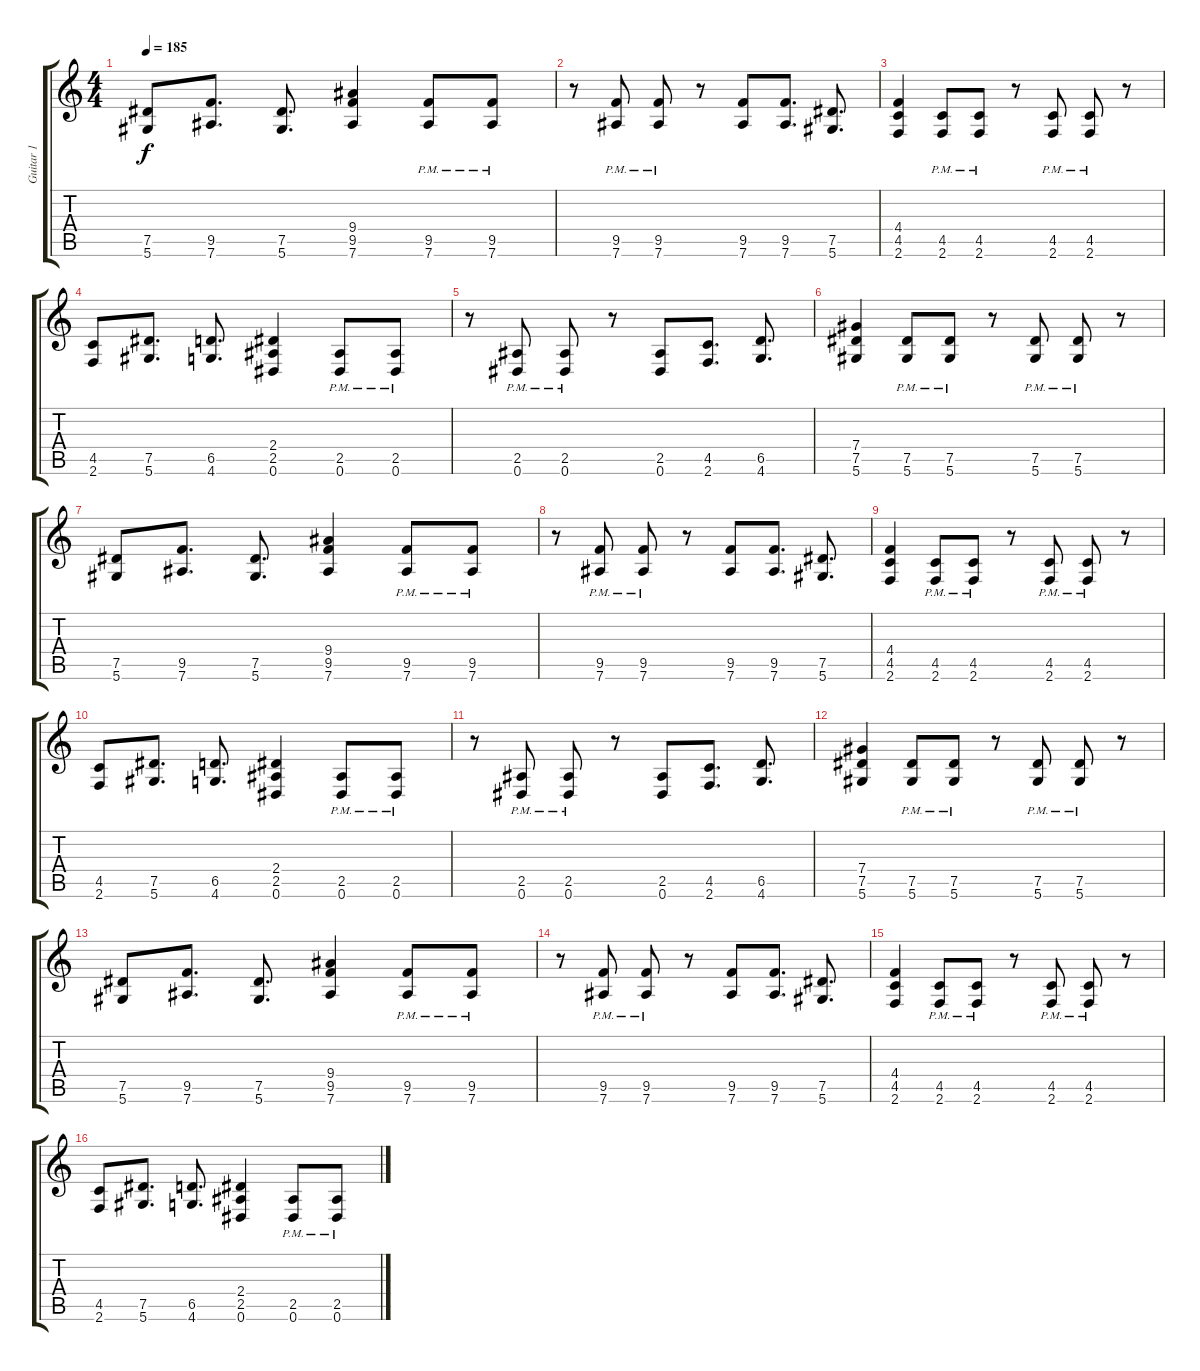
\track ("Guitar 1" "Guitar 1") {instrument distortionguitar}
\staff {score tabs}
\tuning (Eb4 Bb3 Gb3 Db3 Ab2 Eb2) {hide}
\ts (4 4)
\tempo 185
\clef g2
\ks c
(7.5 5.6).8{dy f} (9.5 7.6).8{d} (7.5 5.6).8{d} (9.4 9.5 7.6).4 (9.5 7.6{pm}).8 (9.5 7.6{pm}).8 |
r.8 (9.5 7.6{pm}).8 (9.5 7.6{pm}).8 r.8 (9.5 7.6).8 (9.5 7.6).8{d} (7.5 5.6).8{d} |
(4.4 4.5 2.6).4 (4.5 2.6{pm}).8 (4.5 2.6{pm}).8 r.8 (4.5 2.6{pm}).8 (4.5 2.6{pm}).8 r.8 |
(4.5 2.6).8 (7.5 5.6).8{d} (6.5 4.6).8{d} (2.4 2.5 0.6).4 (2.5 0.6{pm}).8 (2.5 0.6{pm}).8 |
r.8 (2.5 0.6{pm}).8 (2.5 0.6{pm}).8 r.8 (2.5 0.6).8 (4.5 2.6).8{d} (6.5 4.6).8{d} |
(7.4 7.5 5.6).4 (7.5 5.6{pm}).8 (7.5 5.6{pm}).8 r.8 (7.5 5.6{pm}).8 (7.5 5.6{pm}).8 r.8 |
(7.5 5.6).8 (9.5 7.6).8{d} (7.5 5.6).8{d} (9.4 9.5 7.6).4 (9.5 7.6{pm}).8 (9.5 7.6{pm}).8 |
r.8 (9.5 7.6{pm}).8 (9.5 7.6{pm}).8 r.8 (9.5 7.6).8 (9.5 7.6).8{d} (7.5 5.6).8{d} |
(4.4 4.5 2.6).4 (4.5 2.6{pm}).8 (4.5 2.6{pm}).8 r.8 (4.5 2.6{pm}).8 (4.5 2.6{pm}).8 r.8 |
(4.5 2.6).8 (7.5 5.6).8{d} (6.5 4.6).8{d} (2.4 2.5 0.6).4 (2.5 0.6{pm}).8 (2.5 0.6{pm}).8 |
r.8 (2.5 0.6{pm}).8 (2.5 0.6{pm}).8 r.8 (2.5 0.6).8 (4.5 2.6).8{d} (6.5 4.6).8{d} |
(7.4 7.5 5.6).4 (7.5 5.6{pm}).8 (7.5 5.6{pm}).8 r.8 (7.5 5.6{pm}).8 (7.5 5.6{pm}).8 r.8 |
(7.5 5.6).8 (9.5 7.6).8{d} (7.5 5.6).8{d} (9.4 9.5 7.6).4 (9.5 7.6{pm}).8 (9.5 7.6{pm}).8 |
r.8 (9.5 7.6{pm}).8 (9.5 7.6{pm}).8 r.8 (9.5 7.6).8 (9.5 7.6).8{d} (7.5 5.6).8{d} |
(4.4 4.5 2.6).4 (4.5 2.6{pm}).8 (4.5 2.6{pm}).8 r.8 (4.5 2.6{pm}).8 (4.5 2.6{pm}).8 r.8 |
(4.5 2.6).8 (7.5 5.6).8{d} (6.5 4.6).8{d} (2.4 2.5 0.6).4 (2.5 0.6{pm}).8 (2.5 0.6{pm}).8
